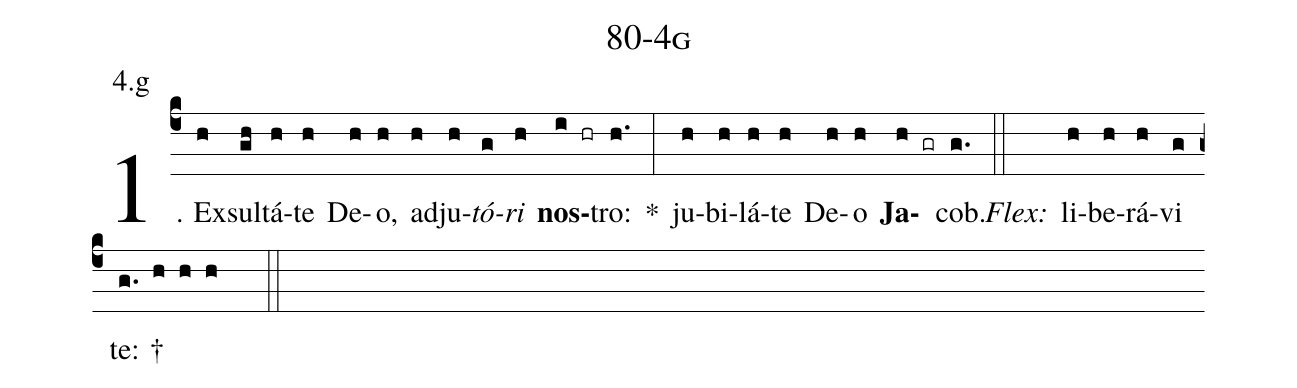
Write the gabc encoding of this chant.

name: 80-4g;
annotation: 4.g;
%%
(c4)1. Ex(h)sul(gh)tá(h)te(h) De(h)o,(h) ad(h)ju(h)<i>tó</i>(g)<i>ri</i>(h) <b>nos</b>(i hr)tro:(h.) *(:) ju(h)bi(h)lá(h)te(h) De(h)o(h) <b>Ja</b>(h gr)cob.(g.) (::)
<i>Flex:</i>()  li(h)be(h)rá(h)vi(g) te: †(g. h h h  ::)
